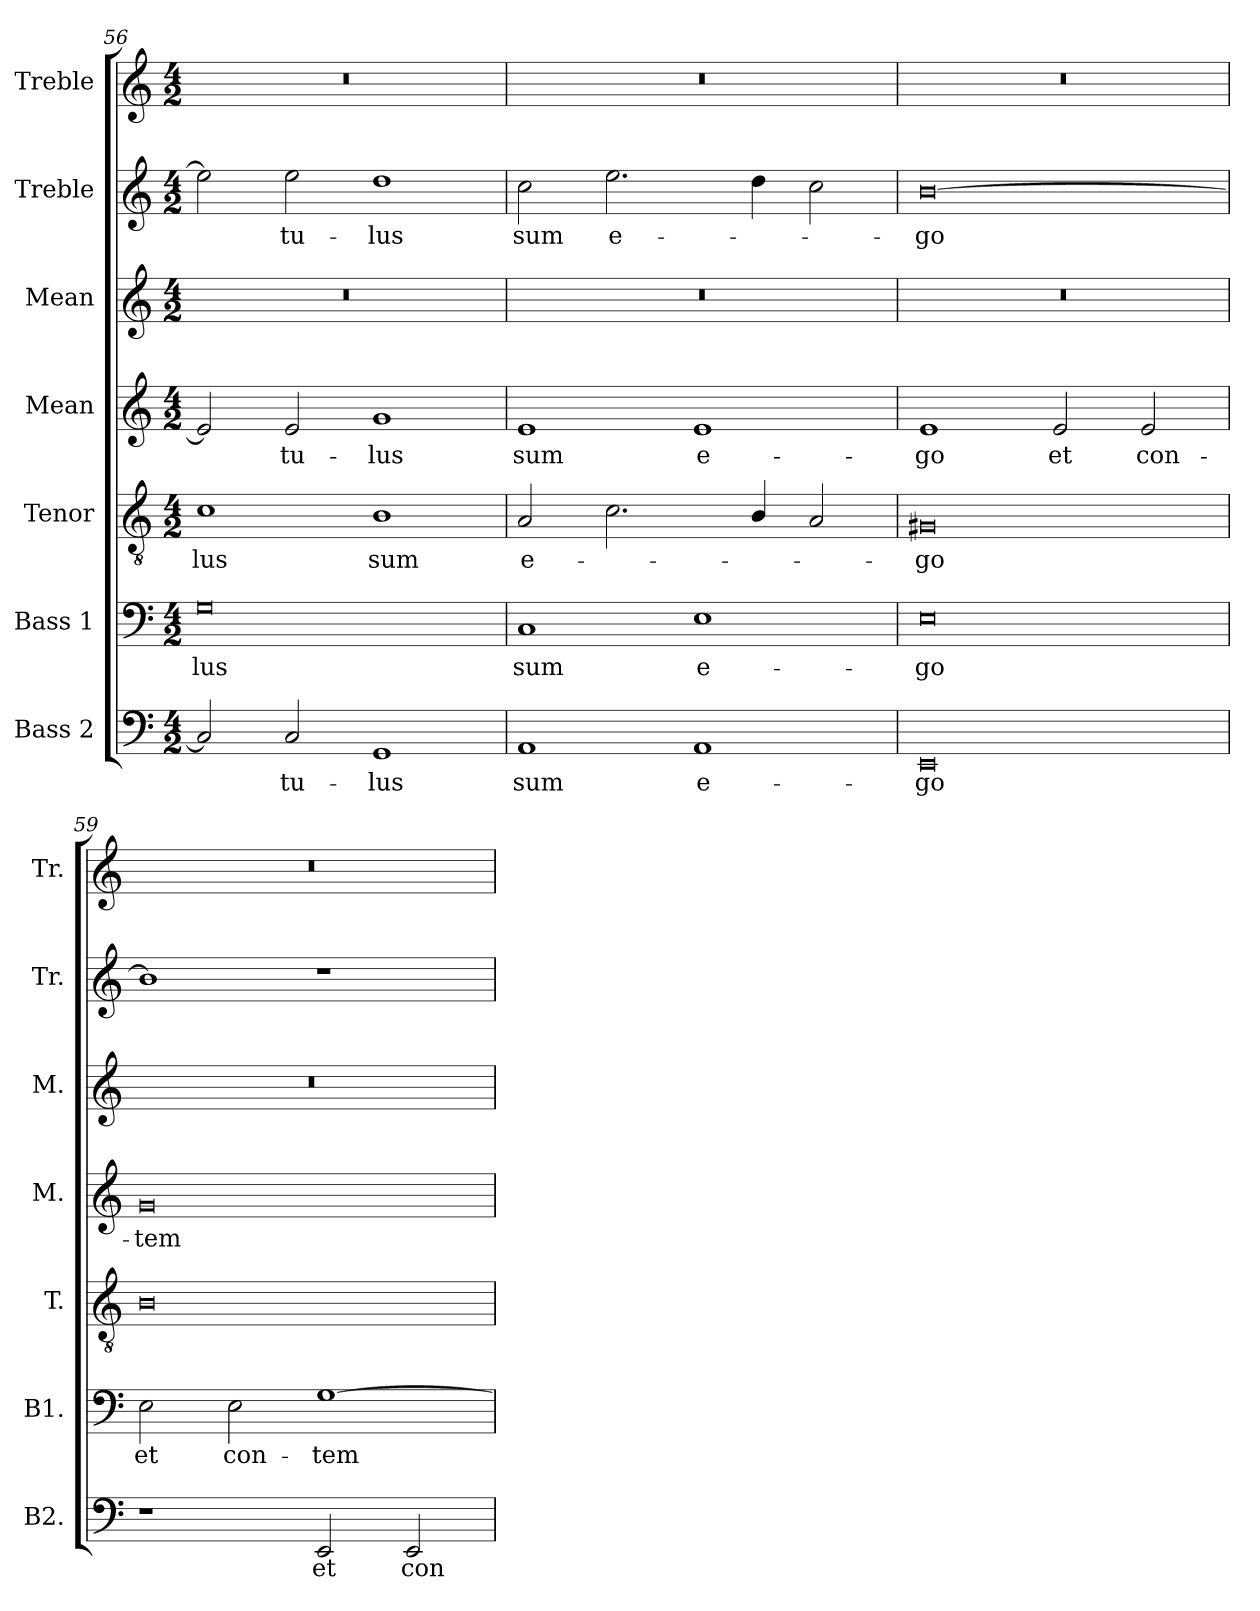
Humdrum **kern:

**kern	**text	**kern	**text	**kern	**text	**kern	**text	**kern	**kern	**text	**kern
*part7	*part7	*part6	*part6	*part5	*part5	*part4	*part4	*part3	*part2	*part2	*part1
*staff7	*staff7	*staff6	*staff6	*staff5	*staff5	*staff4	*staff4	*staff3	*staff2	*staff2	*staff1
*I"Bass 2	*	*I"Bass 1	*	*I"Tenor	*	*I"Mean	*	*I"Mean	*I"Treble	*	*I"Treble
*I'B2.	*	*I'B1.	*	*I'T.	*	*I'M.	*	*I'M.	*I'Tr.	*	*I'Tr.
*clefF4	*	*clefF4	*	*clefGv2	*	*clefG2	*	*clefG2	*clefG2	*	*clefG2
*	*	*	*	*ITrd7c12	*	*	*	*	*	*	*
*k[]	*	*k[]	*	*k[]	*	*k[]	*	*k[]	*k[]	*	*k[]
*C:	*	*C:	*	*C:	*	*C:	*	*C:	*C:	*	*C:
*M4/2	*	*M4/2	*	*M4/2	*	*M4/2	*	*M4/2	*M4/2	*	*M4/2
=56	=56	=56	=56	=56	=56	=56	=56	=56	=56	=56	=56
!	!	!	!LO:LY:b:color=#000000	!	!	!	!	!	!	!	!
!	!	!	!	!	!LO:LY:b:color=#000000	!	!	!LO:N:vis=1	!	!	!LO:N:vis=1
2Ci/]	.	0Gi	-lus	1Ci	-lus	2ei/]	.	0r	2eei\]	.	0r
!	!LO:LY:b:color=#000000	!	!	!	!	!	!	!	!	!	!
!	!	!	!	!	!	!	!LO:LY:b:color=#000000	!	!	!	!
!	!	!	!	!	!	!	!	!	!	!LO:LY:b:color=#000000	!
2Ci/	-tu-	.	.	.	.	2ei/	-tu-	.	2eei\	-tu-	.
!	!LO:LY:b:color=#000000	!	!	!	!	!	!	!	!	!	!
!	!	!	!	!	!LO:LY:b:color=#000000	!	!	!	!	!	!
!	!	!	!	!	!	!	!LO:LY:b:color=#000000	!	!	!	!
!	!	!	!	!	!	!	!	!	!	!LO:LY:b:color=#000000	!
1GGi	-lus	.	.	1BBi	sum	1gi	-lus	.	1ddi	-lus	.
=57	=57	=57	=57	=57	=57	=57	=57	=57	=57	=57	=57
!	!LO:LY:b:color=#000000	!	!	!	!	!	!	!	!	!	!
!	!	!	!LO:LY:b:color=#000000	!	!	!	!	!	!	!	!
!	!	!	!	!	!LO:LY:b:color=#000000	!	!	!	!	!	!
!	!	!	!	!	!	!	!LO:LY:b:color=#000000	!LO:N:vis=1	!	!	!
!	!	!	!	!	!	!	!	!	!	!LO:LY:b:color=#000000	!LO:N:vis=1
1AAi	sum	1Ci	sum	2AAi/	e-	1ei	sum	0r	2cci\	sum	0r
!	!	!	!	!	!	!	!	!	!	!LO:LY:b:color=#000000	!
.	.	.	.	2.Ci\	.	.	.	.	2.eei\	e-	.
!	!LO:LY:b:color=#000000	!	!	!	!	!	!	!	!	!	!
!	!	!	!LO:LY:b:color=#000000	!	!	!	!	!	!	!	!
!	!	!	!	!	!	!	!LO:LY:b:color=#000000	!	!	!	!
1AAi	e-	1Ei	e-	.	.	1ei	e-	.	.	.	.
.	.	.	.	4BBi/	.	.	.	.	4ddi\	.	.
.	.	.	.	2AAi/	.	.	.	.	2cci\	.	.
=58	=58	=58	=58	=58	=58	=58	=58	=58	=58	=58	=58
!	!LO:LY:b:color=#000000	!	!	!	!	!	!	!	!	!	!
!	!	!	!LO:LY:b:color=#000000	!	!	!	!	!	!	!	!
!	!	!	!	!	!LO:LY:b:color=#000000	!	!	!	!	!	!
!	!	!	!	!	!	!	!LO:LY:b:color=#000000	!LO:N:vis=1	!	!	!
!	!	!	!	!	!	!	!	!	!	!LO:LY:b:color=#000000	!LO:N:vis=1
0EEi	-go	0Ei	-go	0GG#Xi	-go	1ei	-go	0r	[0bi	-go	0r
!	!	!	!	!	!	!	!LO:LY:b:color=#000000	!	!	!	!
.	.	.	.	.	.	2ei/	et	.	.	.	.
!	!	!	!	!	!	!	!LO:LY:b:color=#000000	!	!	!	!
.	.	.	.	.	.	2ei/	con-	.	.	.	.
=59	=59	=59	=59	=59	=59	=59	=59	=59	=59	=59	=59
!	!	!	!LO:LY:b:color=#000000	!	!	!	!	!	!	!	!
!	!	!	!	!	!	!	!LO:LY:b:color=#000000	!LO:N:vis=1	!	!	!LO:N:vis=1
1r	.	2Ei\	et	0BBi	.	0gi	-tem-	0r	1bi]	.	0r
!	!	!	!LO:LY:b:color=#000000	!	!	!	!	!	!	!	!
.	.	2Ei\	con-	.	.	.	.	.	.	.	.
!	!LO:LY:b:color=#000000	!	!	!	!	!	!	!	!	!	!
!	!	!	!LO:LY:b:color=#000000	!	!	!	!	!	!	!	!
2EEi/	et	[1Gi	-tem-	.	.	.	.	.	1r	.	.
!	!LO:LY:b:color=#000000	!	!	!	!	!	!	!	!	!	!
2EEi/	con-	.	.	.	.	.	.	.	.	.	.
=	=	=	=	=	=	=	=	=	=	=	=
*-	*-	*-	*-	*-	*-	*-	*-	*-	*-	*-	*-
